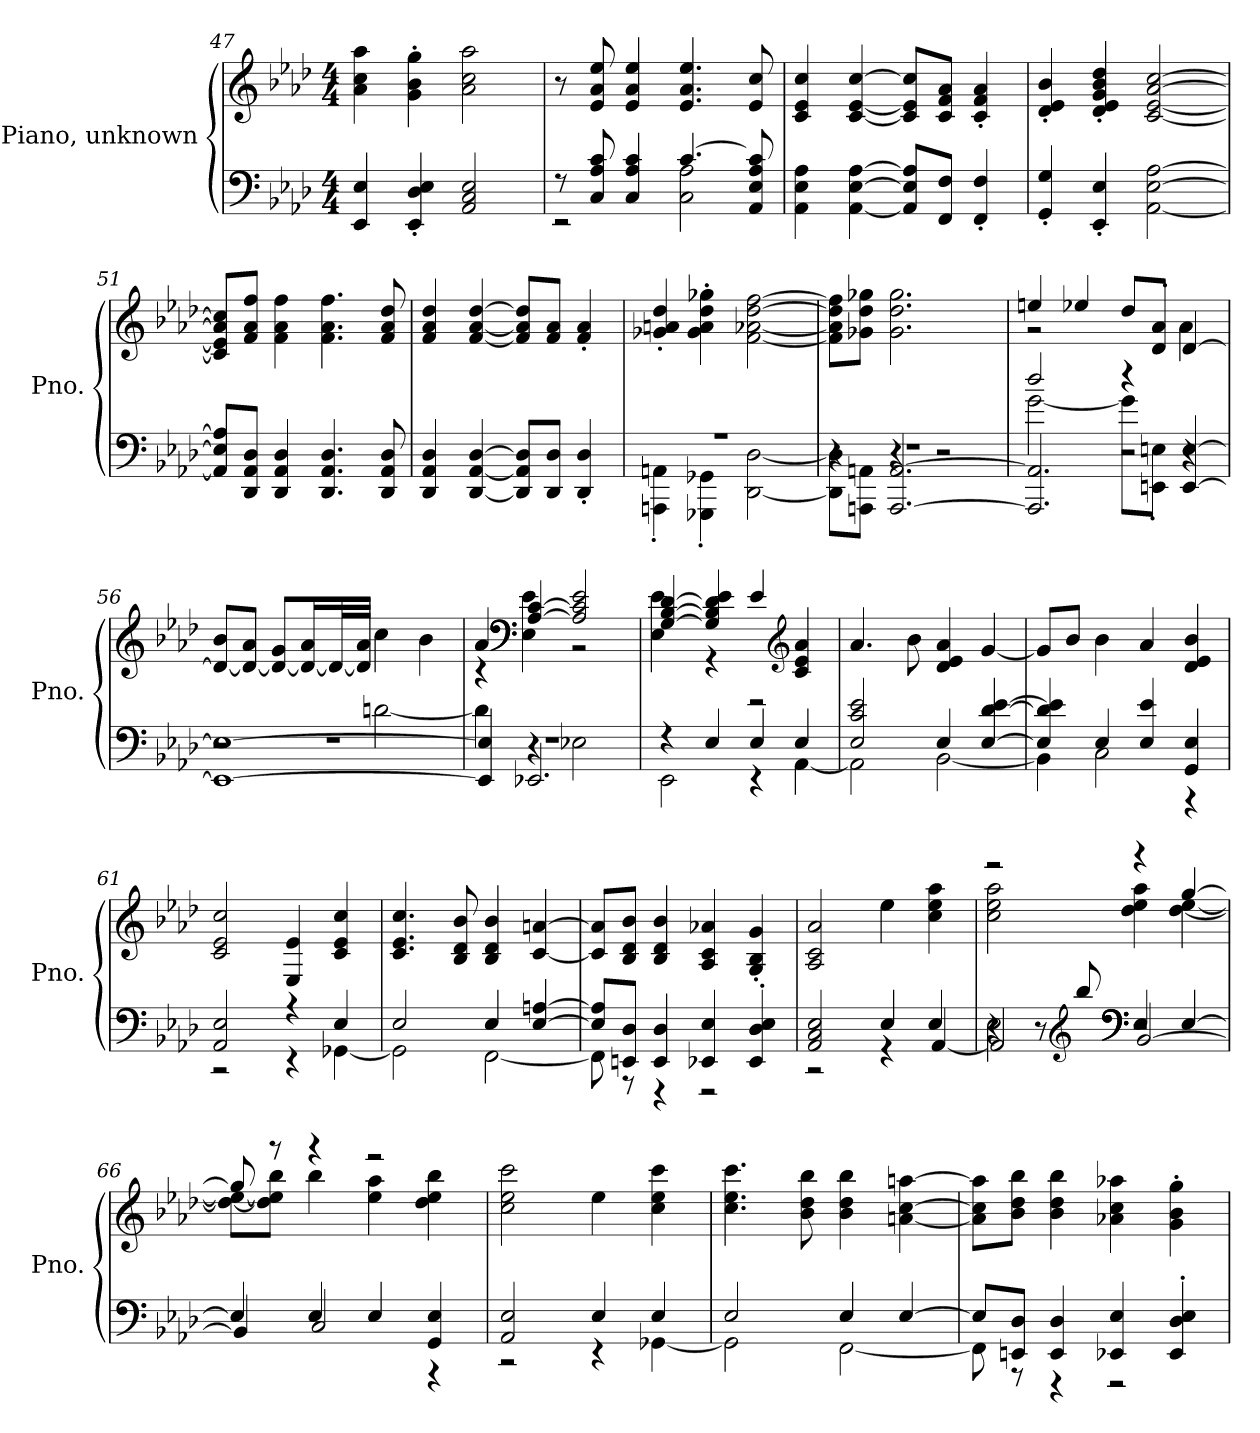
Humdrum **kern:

**kern	**kern
*part1	*part1
*staff2	*staff1
*I"Piano, unknown	*
*I'Pno.	*
!!LO:LB:g=z
*clefF4	*clefG2
*k[b-e-a-d-]	*k[b-e-a-d-]
*M4/4	*M4/4
=47	=47
4EE-/ 4E-/	4a-\ 4cc\ 4aa-\
4EE-/' 4D-/' 4E-/'	4g\' 4b-\' 4gg\'
2AA-/ 2C/ 2E-/	2a-\ 2cc\ 2aa-\
=48	=48
*^	*
8r	2r	8r
8C/ 8A-/ 8c/	.	8e-/ 8a-/ 8ee-/
4C/ 4A-/ 4c/	.	4e-/ 4a-/ 4ee-/
[4.c/	2C\ 2A-\	4.e-/ 4.a-/ 4.ee-/
8AA-/ 8E-/ 8A-/ 8c/]	.	8e-/ 8cc/
*v	*v	*
=49	=49
4AA-\ 4E-\ 4A-\	4c/ 4e-/ 4cc/
[4AA-\ [4E-\ [4A-\	[4c/ [4e-/ [4cc/
8AA-/] 8E-/] 8A-/]L	8c/] 8e-/] 8cc/]L
8FF/ 8F/J	8c/ 8f/ 8a-/J
4FF/' 4F/'	4c/' 4f/' 4a-/'
=50	=50
4GG/' 4G/'	4d-/' 4e-/' 4b-/'
4EE-/' 4E-/'	4d-/' 4e-/' 4g/' 4b-/' 4dd-/'
[2AA-\ [2E-\ [2A-\	[2c/ [2e-/ [2a-/ [2cc/
=51	=51
8AA-/] 8E-/] 8A-/]L	8c/] 8e-/] 8a-/] 8cc/]L
8DD-/ 8AA-/ 8D-/J	8f/ 8a-/ 8ff/J
4DD-/ 4AA-/ 4D-/	4f\ 4a-\ 4ff\
4.DD-/ 4.AA-/ 4.D-/	4.f\ 4.a-\ 4.ff\
8DD-/ 8AA-/ 8D-/	8f/ 8a-/ 8dd-/
=52	=52
4DD-/ 4AA-/ 4D-/	4f/ 4a-/ 4dd-/
[4DD-/ [4AA-/ [4D-/	[4f/ [4a-/ [4dd-/
8DD-/] 8AA-/] 8D-/]L	8f/] 8a-/] 8dd-/]L
8DD-/ 8D-/J	8f/ 8a-/J
4DD-/' 4D-/'	4f/' 4a-/'
!!LO:LB:g=z
=53	=53
*^	*
1r	4AAAn\' 4AAn\'	4g-X/' 4an/' 4dd-/'
.	4GGG-X\' 4GG-X\'	4g-\' 4a\' 4dd-\' 4gg-X\'
.	[2DD-\ [2D-\	[2f\ [2a-X\ [2dd-\ [2ff\
=54	=54	=54
*	*^	*
1r	8DD-\] 8D-\]L	4r	8f\] 8a-\] 8dd-\] 8ff\]L
.	8AAAn\ 8AAn\J	.	8g-X\ 8dd-\ 8gg-X\J
.	4r	[2.AAA/ [2.AA/	2.g-\ 2.dd-\ 2.gg-\
.	2r	.	.
=55	=55	=55	=55
*	*	*	*^
2dd-/	[2g\	2.AAA/] 2.AA/]	4een/	2r
.	.	.	4ee-X/	.
2r	8g\L]	.	8dd-/L	4r
.	8EEn\' 8En\'J	.	8d-/' 8a-/'J	.
.	4r	[4EE/ [4E/	[4d-/	4a-\
*	*	*	*v	*v
=56	=56	=56	=56
1r	2r	1EE_ 1E_	8d-/_ 8b-/L
.	.	.	8d-/_ 8a-/J
.	.	.	8d-/_ 8g/L
.	.	.	16d-/_ 16a-/L
.	.	.	32d-/L_
.	.	.	32d-/] 32a-/JJJ
.	[2dn\	.	4cc\
.	.	.	4b-\
=57	=57	=57	=57
*	*	*	*^
1r	4d\]	4EE/] 4E/]	4a-/	4r
*	*	*	*clefF4	*
.	4r	2.EE-X/	[4A-/ [4c/	4E-\ 4e-\
.	2E-X\	.	2A-/] 2c/] 2e-/	2r
*	*v	*v	*	*
!!LO:LB:g=z	!!
=58	=58	=58	=58
4r	2EE-\	[4G/ [4B-/ [4d-/	4E-\ 4e-\
4E-/	.	4G/] 4B-/] 4d-/] 4e-/	4r
4E-/	4r	4e-/	2r
*	*	*clefG2	*
4E-/	[4AA-\	4c/ 4e-/ 4a-/	.
*	*	*v	*v
=59	=59	=59
2E-/ 2c/ 2e-/	2AA-\]	4.a-/
.	.	8b-\
4E-/	[2BB-\	4d-/ 4e-/ 4a-/
[4E-/ [4d-/ [4e-/	.	[4g/
=60	=60	=60
4E-/] 4d-/] 4e-/]	4BB-\]	8g/L]
.	.	8b-/J
4E-/	2C\	4b-\
4E-/ 4e-/	.	4a-/
4GG/ 4E-/	4r	4d-/ 4e-/ 4b-/
=61	=61	=61
2AA-/ 2E-/	2r	2c/ 2e-/ 2cc/
4r	4r	4E-/ 4e-/
4E-/	[4GG-X\	4c/ 4e-/ 4cc/
=62	=62	=62
2E-/	2GG-\]	4.c/ 4.e-/ 4.cc/
.	.	8B-/ 8d-/ 8b-/
4E-/	[2FF\	4B-/ 4d-/ 4b-/
[4E-/ [4An/	.	[4c/ [4an/
!!LO:PB:g=z
=63	=63	=63
8E-/] 8A/]L	8FF\]	8c/] 8a/]L
8EEn/ 8D-/J	8r	8B-/ 8d-/ 8b-/J
4EE/ 4D-/	4r	4B-/ 4d-/ 4b-/
4EE-X/ 4E-/	2r	4A-/ 4c/ 4a-X/
4EE-/' 4D-/' 4E-/'	.	4G/' 4B-/' 4g/'
=64	=64	=64
2AA-/ 2C/ 2E-/	2r	2A-/ 2c/ 2a-/
4E-/	4r	4ee-\
4E-/	[4AA-/	4cc\ 4ee-\ 4aa-\
=65	=65	=65
*	*^	*^
4r	2E-\	2AA-/]	2r	2cc\ 2ee-\ 2aa-\
8r	.	.	.	.
*clefG2	*	*	*	*
8bb-/	.	.	.	.
*clefF4	*	*	*	*
4E-/	2r	[2BB-/	4r	4dd-\ 4ee-\ 4aa-\
[4E-/	.	.	[4gg/	[4dd-\ [4ee-\
*	*v	*v	*	*
=66	=66	=66	=66
4E-/]	4BB-/]	8gg/]	8dd-\_ 8ee-\_L
.	.	8r	8dd-\] 8ee-\] 8bb-\J
4E-/	2C/	4r	4bb-\
4E-/	.	2r	4ee-\ 4aa-\
4GG/ 4E-/	4r	.	4dd-\ 4ee-\ 4bb-\
*	*	*v	*v
=67	=67	=67
2AA-/ 2E-/	2r	2cc\ 2ee-\ 2ccc\
4E-/	4r	4ee-\
4E-/	[4GG-X\	4cc\ 4ee-\ 4ccc\
!!LO:LB:g=z
=68	=68	=68
2E-/	2GG-\]	4.cc\ 4.ee-\ 4.ccc\
.	.	8b-\ 8dd-\ 8bb-\
4E-/	[2FF\	4b-\ 4dd-\ 4bb-\
[4E-/	.	[4an\ [4cc\ [4aan\
=69	=69	=69
8E-/L]	8FF\]	8a\] 8cc\] 8aa\]L
8EEn/ 8D-/J	8r	8b-\ 8dd-\ 8bb-\J
4EE/ 4D-/	4r	4b-\ 4dd-\ 4bb-\
4EE-X/ 4E-/	2r	4a-X\ 4cc\ 4aa-X\
4EE-/' 4D-/' 4E-/'	.	4g\' 4b-\' 4gg\'
*v	*v	*
=	=
*-	*-
